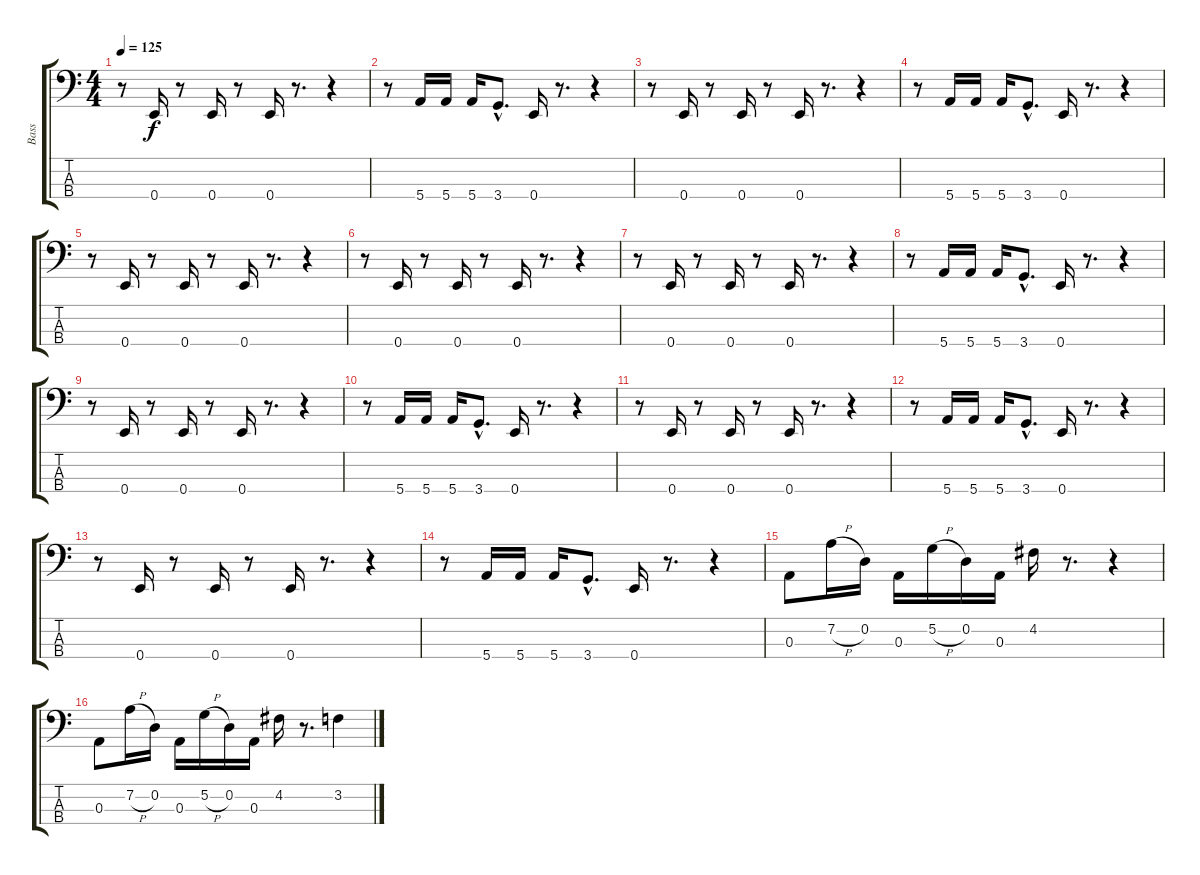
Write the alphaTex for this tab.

\track ("Bass" "Bass") {instrument electricbasspick}
\staff {score tabs}
\tuning (G2 D2 A1 E1) {hide}
\ts (4 4)
\tempo 125
\clef f4
\ks c
r.8{dy f} 0.4.16 r.8 0.4.16 r.8 0.4.16 r.8{d} r.4 |
r.8 5.4.16 5.4.16 5.4.16 3.4{hac}.8{d} 0.4.16 r.8{d} r.4 |
r.8 0.4.16 r.8 0.4.16 r.8 0.4.16 r.8{d} r.4 |
r.8 5.4.16 5.4.16 5.4.16 3.4{hac}.8{d} 0.4.16 r.8{d} r.4 |
r.8 0.4.16 r.8 0.4.16 r.8 0.4.16 r.8{d} r.4 |
r.8 0.4.16 r.8 0.4.16 r.8 0.4.16 r.8{d} r.4 |
r.8 0.4.16 r.8 0.4.16 r.8 0.4.16 r.8{d} r.4 |
r.8 5.4.16 5.4.16 5.4.16 3.4{hac}.8{d} 0.4.16 r.8{d} r.4 |
r.8 0.4.16 r.8 0.4.16 r.8 0.4.16 r.8{d} r.4 |
r.8 5.4.16 5.4.16 5.4.16 3.4{hac}.8{d} 0.4.16 r.8{d} r.4 |
r.8 0.4.16 r.8 0.4.16 r.8 0.4.16 r.8{d} r.4 |
r.8 5.4.16 5.4.16 5.4.16 3.4{hac}.8{d} 0.4.16 r.8{d} r.4 |
r.8 0.4.16 r.8 0.4.16 r.8 0.4.16 r.8{d} r.4 |
r.8 5.4.16 5.4.16 5.4.16 3.4{hac}.8{d} 0.4.16 r.8{d} r.4 |
0.3.8 7.2{h}.16 0.2.16 0.3.16 5.2{h}.16 0.2.16 0.3.16 4.2.16 r.8{d} r.4 |
0.3.8 7.2{h}.16 0.2.16 0.3.16 5.2{h}.16 0.2.16 0.3.16 4.2.16 r.8{d} 3.2.4
